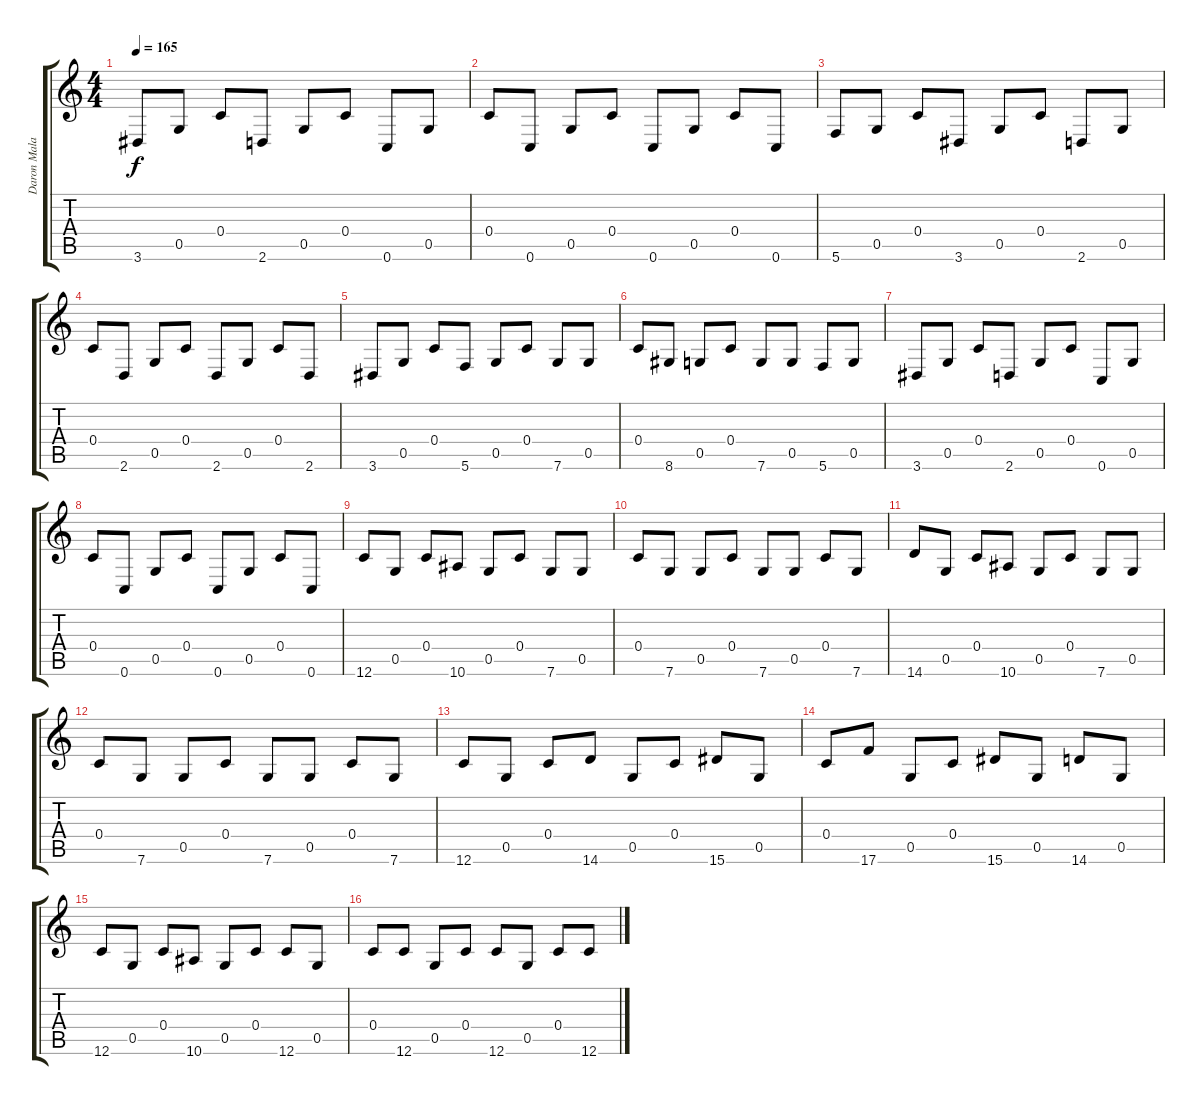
\track ("Daron Malakian - Clean" "Daron Mala") {instrument acousticguitarsteel}
\staff {score tabs}
\tuning (D4 A3 F3 C3 G2 C2) {hide}
\ts (4 4)
\tempo 165
\clef g2
\ks c
3.6.8{dy f} 0.5.8 0.4.8 2.6.8 0.5.8 0.4.8 0.6.8 0.5.8 |
0.4.8 0.6.8 0.5.8 0.4.8 0.6.8 0.5.8 0.4.8 0.6.8 |
5.6.8 0.5.8 0.4.8 3.6.8 0.5.8 0.4.8 2.6.8 0.5.8 |
0.4.8 2.6.8 0.5.8 0.4.8 2.6.8 0.5.8 0.4.8 2.6.8 |
3.6.8 0.5.8 0.4.8 5.6.8 0.5.8 0.4.8 7.6.8 0.5.8 |
0.4.8 8.6.8 0.5.8 0.4.8 7.6.8 0.5.8 5.6.8 0.5.8 |
3.6.8 0.5.8 0.4.8 2.6.8 0.5.8 0.4.8 0.6.8 0.5.8 |
0.4.8 0.6.8 0.5.8 0.4.8 0.6.8 0.5.8 0.4.8 0.6.8 |
12.6.8 0.5.8 0.4.8 10.6.8 0.5.8 0.4.8 7.6.8 0.5.8 |
0.4.8 7.6.8 0.5.8 0.4.8 7.6.8 0.5.8 0.4.8 7.6.8 |
14.6.8 0.5.8 0.4.8 10.6.8 0.5.8 0.4.8 7.6.8 0.5.8 |
0.4.8 7.6.8 0.5.8 0.4.8 7.6.8 0.5.8 0.4.8 7.6.8 |
12.6.8 0.5.8 0.4.8 14.6.8 0.5.8 0.4.8 15.6.8 0.5.8 |
0.4.8 17.6.8 0.5.8 0.4.8 15.6.8 0.5.8 14.6.8 0.5.8 |
12.6.8 0.5.8 0.4.8 10.6.8 0.5.8 0.4.8 12.6.8 0.5.8 |
0.4.8 12.6.8 0.5.8 0.4.8 12.6.8 0.5.8 0.4.8 12.6.8
